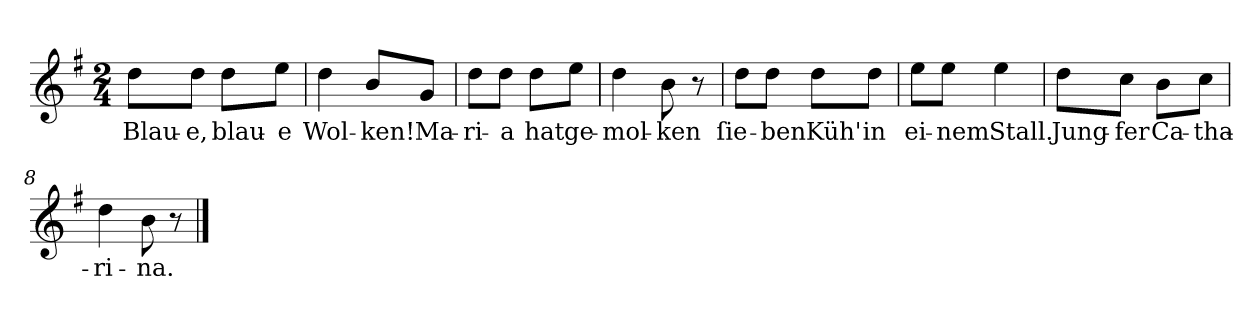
**kern	**text
*part1	*part1
*staff1	*staff1
*clefG2	*
*k[f#]	*
*G:	*
*M2/4	*
=1	=1
8dd\L	Blau-
8dd\J	-e,
8dd\L	blau-
8ee\J	-e
=2	=2
4dd	Wol-
8b/L	-ken!
8g/J	Ma-
=3	=3
8dd\L	-ri-
8dd\J	-a
8dd\L	hat
8ee\J	ge-
=4	=4
4dd	-mol-
8b	-ken
8r	.
=5	=5
8dd\L	ſie-
8dd\J	-ben
8dd\L	Küh'
8dd\J	in
=6	=6
8ee\L	ei-
8ee\J	-nem
4ee	Stall.
=7	=7
8dd\L	Jung-
8cc\J	-fer
8b\L	Ca-
8cc\J	-tha-
=8	=8
4dd	-ri-
8b	-na.
8r	.
==	==
*-	*-
